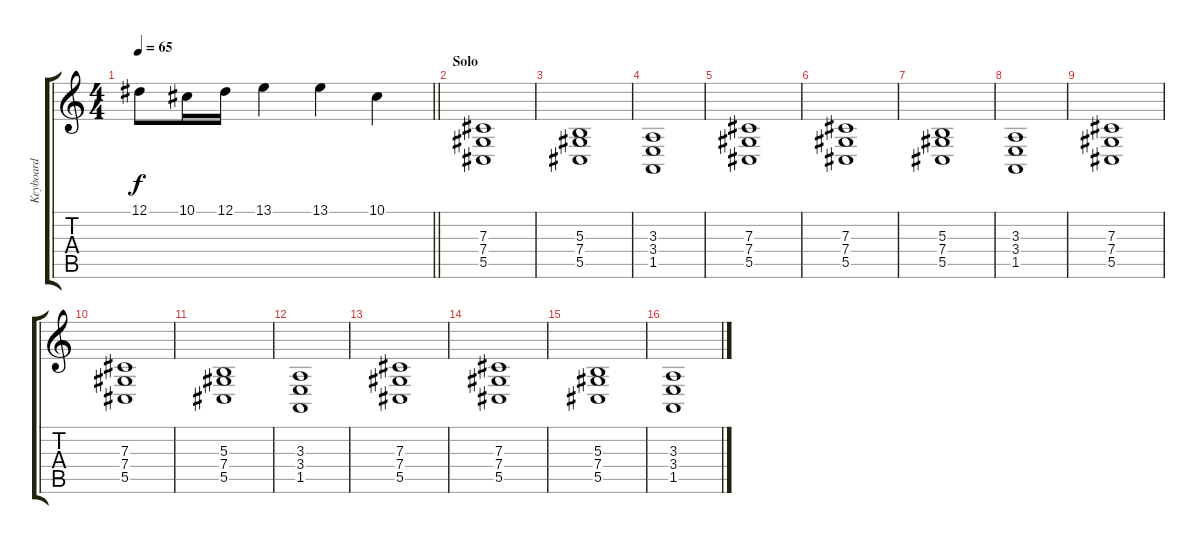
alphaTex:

\track ("Keyboard" "Keyboard") {instrument stringensemble1}
\staff {score tabs}
\tuning (Eb4 Bb3 Gb3 Db3 Ab2 Eb2) {hide}
\ts (4 4)
\tempo 65
\clef g2
\barLineRight lightlight
\ks c
12.1.8{dy f} 10.1.16 12.1.16 13.1.4 13.1.4 10.1.4 |
\section ("" "Solo")
(7.3 7.4 5.5).1{instrument choiraahs} |
(5.3 7.4 5.5).1 |
(3.3 3.4 1.5).1 |
(7.3 7.4 5.5).1 |
(7.3 7.4 5.5).1 |
(5.3 7.4 5.5).1 |
(3.3 3.4 1.5).1 |
(7.3 7.4 5.5).1 |
(7.3 7.4 5.5).1 |
(5.3 7.4 5.5).1 |
(3.3 3.4 1.5).1 |
(7.3 7.4 5.5).1 |
(7.3 7.4 5.5).1 |
(5.3 7.4 5.5).1 |
(3.3 3.4 1.5).1
